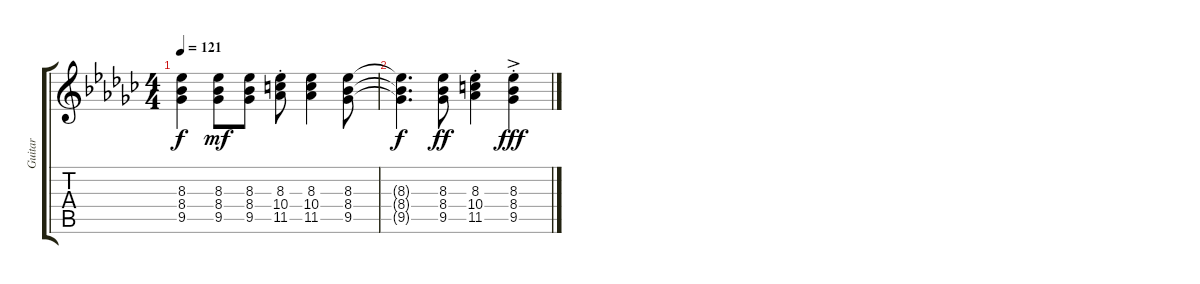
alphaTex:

\track ("Guitar" "Guitar") {instrument electricguitarjazz}
\staff {score tabs}
\tuning (E4 B3 G3 D3 A2 E2) {hide}
\ts (4 4)
\tempo 121
\clef g2
\ks ebminor
(8.3{t} 8.4{t} 9.5{t}).4{dy f} (8.3 8.4 9.5).8{dy mf} (8.3 8.4 9.5).8 (8.3{st} 10.4{st} 11.5{st}).8 (8.3 10.4 11.5).4 (8.3 8.4 9.5).8 |
(8.3{t} 8.4{t} 9.5{t}).4{d dy f} (8.3 8.4 9.5).8{dy ff} (8.3{st} 10.4{st} 11.5{st}).4 (8.3{ac st} 8.4{ac st} 9.5{ac st}).4{dy fff}
